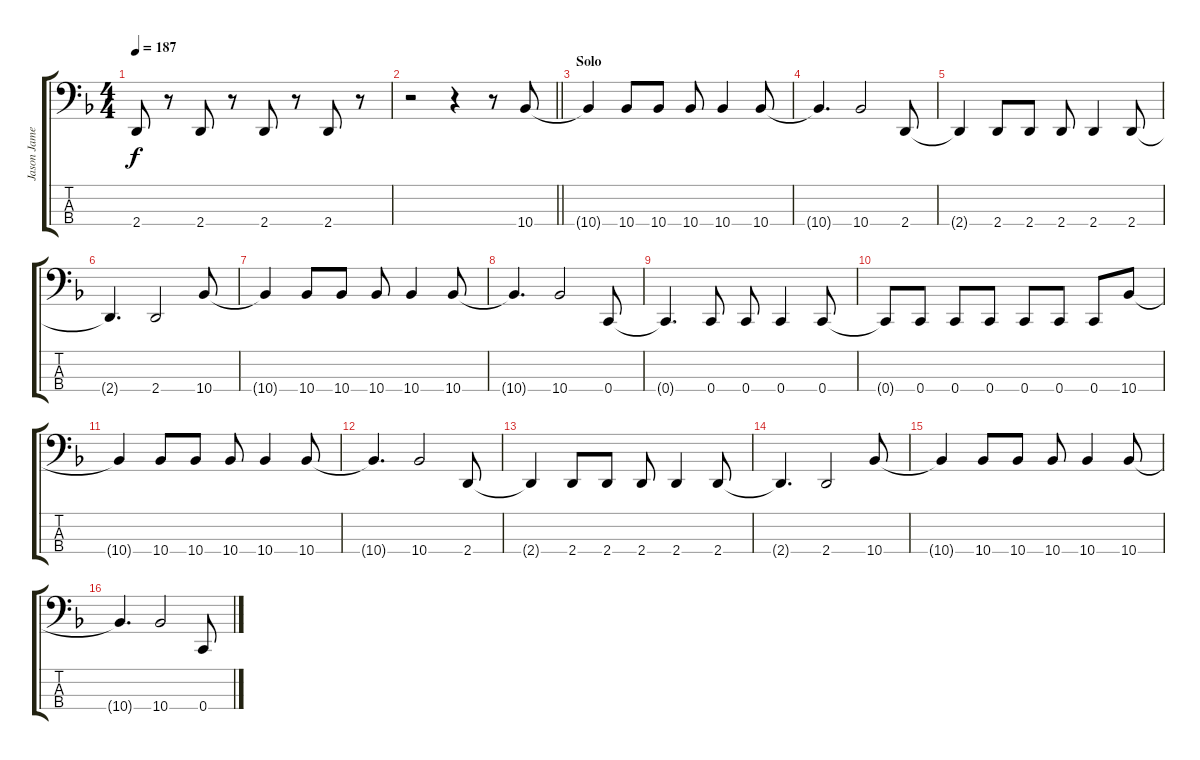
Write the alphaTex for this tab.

\track ("Jason James" "Jason Jame") {instrument electricbassfinger}
\staff {score tabs}
\tuning (F2 C2 G1 C1) {hide}
\ts (4 4)
\tempo 187
\clef f4
\ks f
2.4.8{dy f} r.8 2.4.8 r.8 2.4.8 r.8 2.4.8 r.8 |
\barLineRight lightlight
r.2 r.4 r.8 10.4.8 |
\section ("" "Solo")
10.4{t}.4 10.4.8 10.4.8 10.4.8 10.4.4 10.4.8 |
10.4{t}.4{d} 10.4.2 2.4.8 |
2.4{t}.4 2.4.8 2.4.8 2.4.8 2.4.4 2.4.8 |
2.4{t}.4{d} 2.4.2 10.4.8 |
10.4{t}.4 10.4.8 10.4.8 10.4.8 10.4.4 10.4.8 |
10.4{t}.4{d} 10.4.2 0.4.8 |
0.4{t}.4{d} 0.4.8 0.4.8 0.4.4 0.4.8 |
0.4{t}.8 0.4.8 0.4.8 0.4.8 0.4.8 0.4.8 0.4.8 10.4.8 |
10.4{t}.4 10.4.8 10.4.8 10.4.8 10.4.4 10.4.8 |
10.4{t}.4{d} 10.4.2 2.4.8 |
2.4{t}.4 2.4.8 2.4.8 2.4.8 2.4.4 2.4.8 |
2.4{t}.4{d} 2.4.2 10.4.8 |
10.4{t}.4 10.4.8 10.4.8 10.4.8 10.4.4 10.4.8 |
10.4{t}.4{d} 10.4.2 0.4.8
